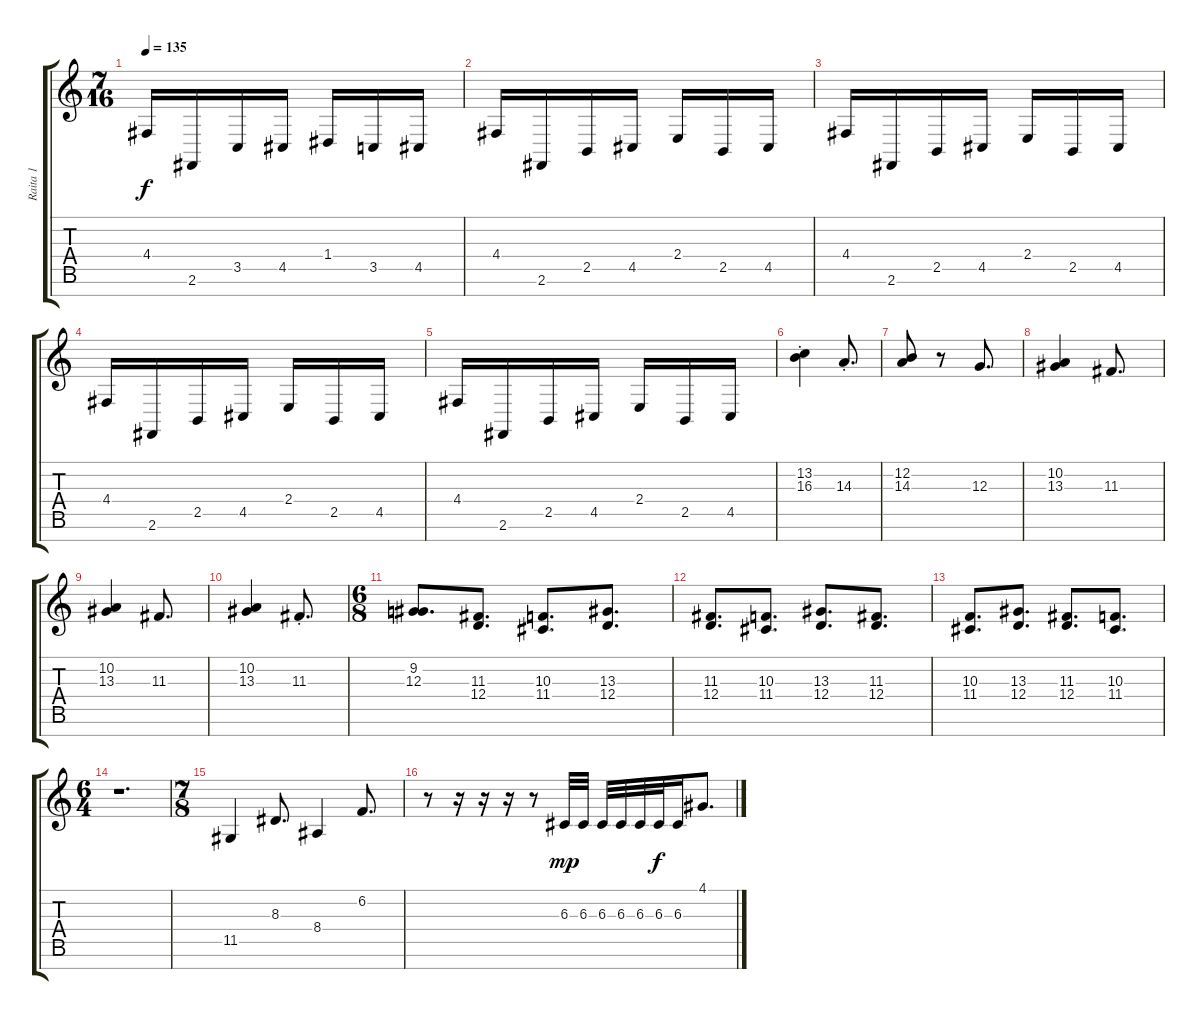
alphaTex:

\track ("Raita 1" "Raita 1") {instrument acousticgrandpiano}
\staff {score tabs}
\tuning (E4 B3 G3 D3 A2 E2 B1) {hide}
\ts (7 16)
\tempo 135
\clef g2
\ks c
4.4.16{dy f} 2.6.16 3.5.16 4.5.16 1.4.16 3.5.16 4.5.16 |
4.4.16 2.6.16 2.5.16 4.5.16 2.4.16 2.5.16 4.5.16 |
4.4.16 2.6.16 2.5.16 4.5.16 2.4.16 2.5.16 4.5.16 |
4.4.16 2.6.16 2.5.16 4.5.16 2.4.16 2.5.16 4.5.16 |
4.4.16 2.6.16 2.5.16 4.5.16 2.4.16 2.5.16 4.5.16 |
(13.2{st} 16.3{st}).4 14.3{st}.8{d} |
(12.2 14.3).8 r.8 12.3.8{d} |
(10.2 13.3).4 11.3.8{d} |
(10.2 13.3).4 11.3.8{d} |
(10.2 13.3).4 11.3{st}.8{d} |
\ts (6 8)
(9.2 12.3).8{d} (11.3 12.4).8{d} (10.3 11.4).8{d} (13.3 12.4).8{d} |
(11.3 12.4).8{d} (10.3 11.4).8{d} (13.3 12.4).8{d} (11.3 12.4).8{d} |
(10.3 11.4).8{d} (13.3 12.4).8{d} (11.3 12.4).8{d} (10.3 11.4).8{d} |
\ts (6 4)
r.1{d} |
\ts (7 8)
11.5.4 8.3.8{d} 8.4.4 6.2.8{d} |
r.8 r.16 r.16 r.16 r.8 6.3.32{dy mp} 6.3.32 6.3.32 6.3.32 6.3.32 6.3.32{dy f} 6.3.16 4.1.8{d}
